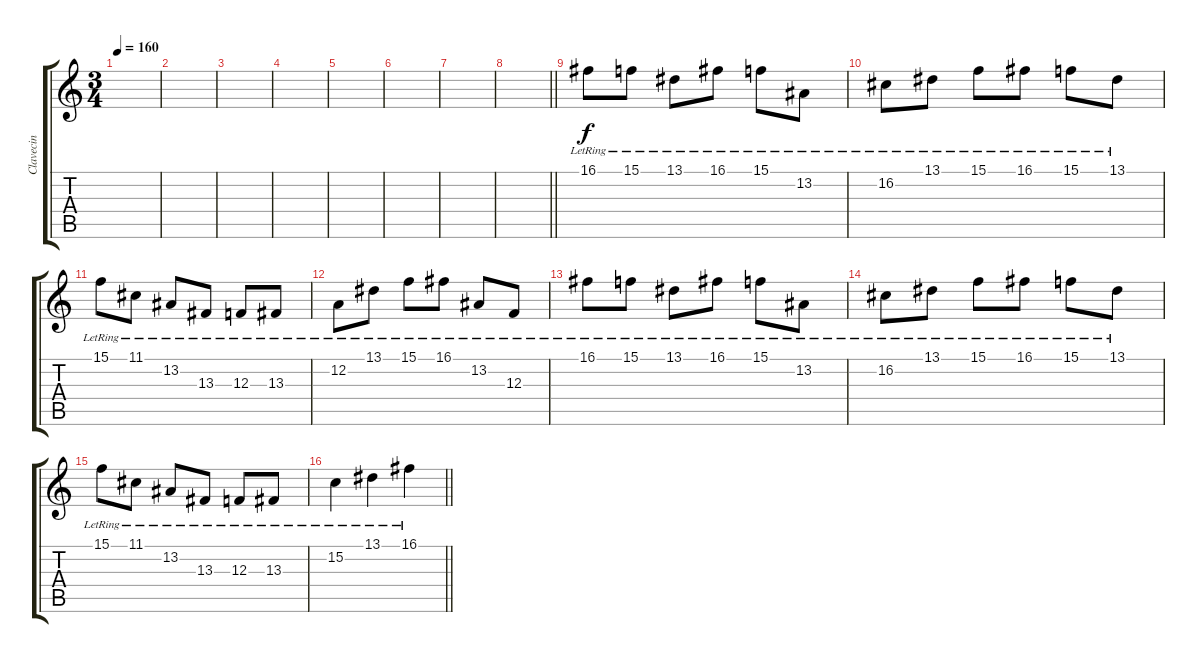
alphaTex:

\track ("Clavecin" "Clavecin") {instrument harpsichord}
\staff {score tabs}
\tuning (D4 A3 F3 C3 G2 D2) {hide}
\ts (3 4)
\tempo 160
\clef g2
\ks c
|
|
|
|
|
|
|
\barLineRight lightlight
|
16.1{lr}.8 15.1{lr}.8 13.1{lr}.8 16.1{lr}.8 15.1{lr}.8 13.2{lr}.8 |
16.2{lr}.8 13.1{lr}.8 15.1{lr}.8 16.1{lr}.8 15.1{lr}.8 13.1{lr}.8 |
15.1{lr}.8 11.1{lr}.8 13.2{lr}.8 13.3{lr}.8 12.3{lr}.8 13.3{lr}.8 |
12.2{lr}.8 13.1{lr}.8 15.1{lr}.8 16.1{lr}.8 13.2{lr}.8 12.3{lr}.8 |
16.1{lr}.8 15.1{lr}.8 13.1{lr}.8 16.1{lr}.8 15.1{lr}.8 13.2{lr}.8 |
16.2{lr}.8 13.1{lr}.8 15.1{lr}.8 16.1{lr}.8 15.1{lr}.8 13.1{lr}.8 |
15.1{lr}.8 11.1{lr}.8 13.2{lr}.8 13.3{lr}.8 12.3{lr}.8 13.3{lr}.8 |
\barLineRight lightlight
15.2{lr}.4 13.1{lr}.4 16.1{lr}.4
